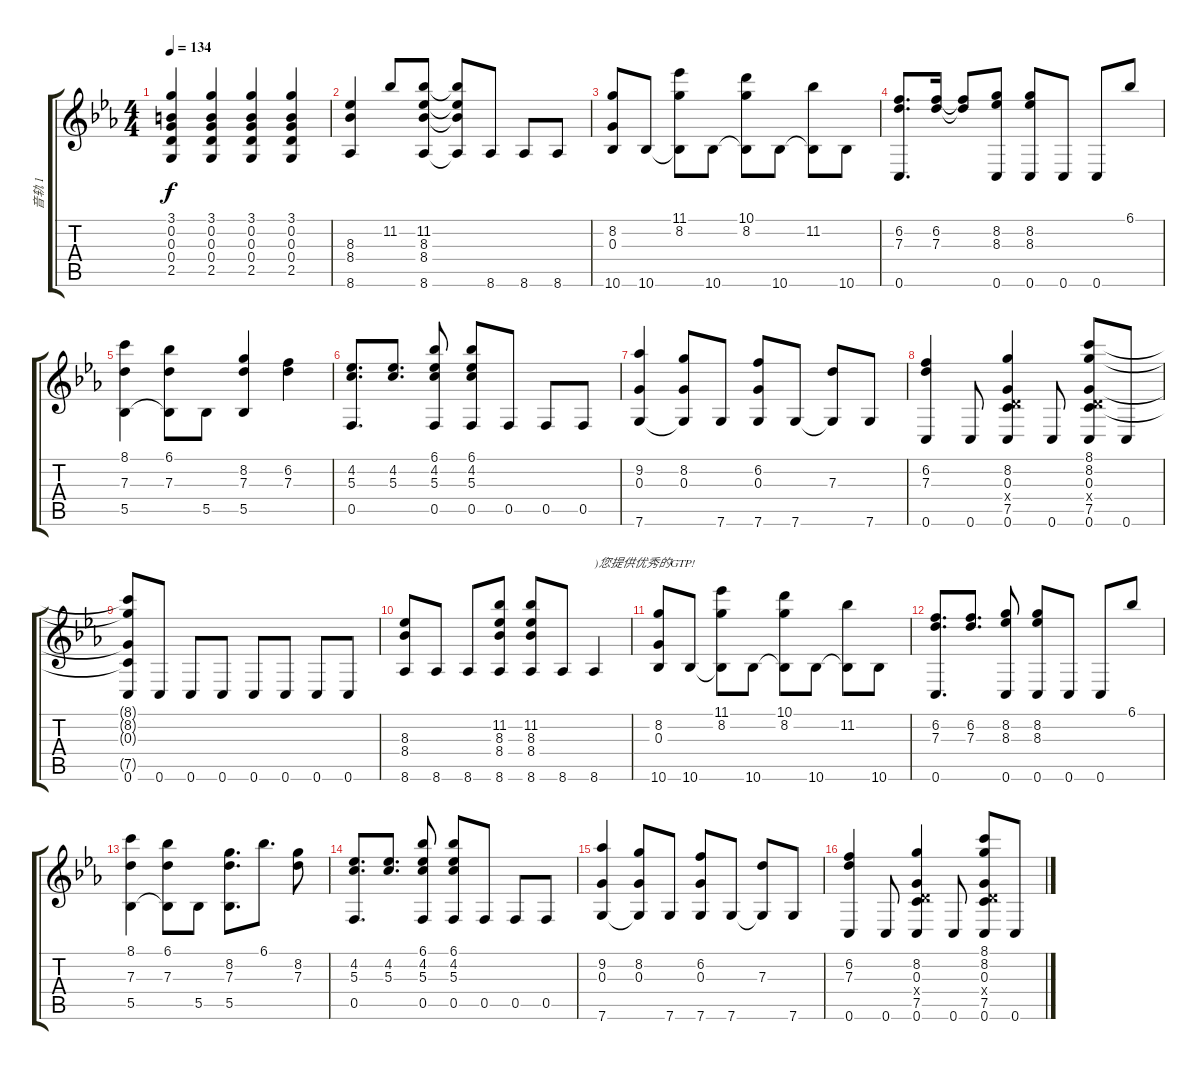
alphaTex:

\track ("音轨 1" "音轨 1") {instrument acousticguitarsteel}
\staff {score tabs}
\tuning (E4 B3 G3 D3 F2 C2) {hide}
\ts (4 4)
\tempo 134
\clef g2
\ks cminor
(3.1 0.2 0.3 0.4 2.5).4{dy f} (3.1 0.2 0.3 0.4 2.5).4 (3.1 0.2 0.3 0.4 2.5).4 (3.1 0.2 0.3 0.4 2.5).4 |
(8.3 8.4 8.6).4 11.2.8 (11.2 8.3 8.4 8.6).8 (11.2{t} 8.3{t} 8.4{t} 8.6{t}).8 8.6.8 8.6.8 8.6.8 |
(8.2 0.3 10.6).8 10.6.8 (11.1 8.2 10.6{t}).8 10.6.8 (10.1 8.2 10.6{t}).8 10.6.8 (11.2 10.6{t}).8 10.6.8 |
(6.2 7.3 0.6).8{d} (6.2 7.3).16 (6.2{t} 7.3{t}).8 (8.2 8.3 0.6).8 (8.2 8.3 0.6).8 0.6.8 0.6.8 6.1.8 |
(8.1 7.3 5.5).4 (6.1 7.3 5.5{t}).8 5.5.8 (8.2 7.3 5.5).4 (6.2 7.3).4 |
(4.2 5.3 0.5).8{d} (4.2 5.3).8{d} (6.1 4.2 5.3 0.5).8 (6.1 4.2 5.3 0.5).8 0.5.8 0.5.8 0.5.8 |
(9.2 0.3 7.6).4 (8.2 0.3 7.6{t}).8 7.6.8 (6.2 0.3 7.6).8 7.6.8 (7.3 7.6{t}).8 7.6.8 |
(6.2 7.3 0.6).4 0.6.8 (8.2 0.3 0.4{x} 7.5 0.6).4 0.6.8 (8.1 8.2 0.3 0.4{x} 7.5 0.6).8 0.6.8 |
(8.1{t} 8.2{t} 0.3{t} 7.5{t} 0.6).8 0.6.8 0.6.8 0.6.8 0.6.8 0.6.8 0.6.8 0.6.8 |
(8.3 8.4 8.6).8 8.6.8 8.6.8 (11.2 8.3 8.4 8.6).8 (11.2 8.3 8.4 8.6).8 8.6.8 8.6.4{txt ")您提供优秀的GTP!"} |
(8.2 0.3 10.6).8 10.6.8 (11.1 8.2 10.6{t}).8 10.6.8 (10.1 8.2 10.6{t}).8 10.6.8 (11.2 10.6{t}).8 10.6.8 |
(6.2 7.3 0.6).8{d} (6.2 7.3).8{d} (8.2 8.3 0.6).8 (8.2 8.3 0.6).8 0.6.8 0.6.8 6.1.8 |
(8.1 7.3 5.5).4 (6.1 7.3 5.5{t}).8 5.5.8 (8.2 7.3 5.5).8{d} 6.1.8{d} (8.2 7.3).8 |
(4.2 5.3 0.5).8{d} (4.2 5.3).8{d} (6.1 4.2 5.3 0.5).8 (6.1 4.2 5.3 0.5).8 0.5.8 0.5.8 0.5.8 |
(9.2 0.3 7.6).4 (8.2 0.3 7.6{t}).8 7.6.8 (6.2 0.3 7.6).8 7.6.8 (7.3 7.6{t}).8 7.6.8 |
(6.2 7.3 0.6).4 0.6.8 (8.2 0.3 0.4{x} 7.5 0.6).4 0.6.8 (8.1 8.2 0.3 0.4{x} 7.5 0.6).8 0.6.8
